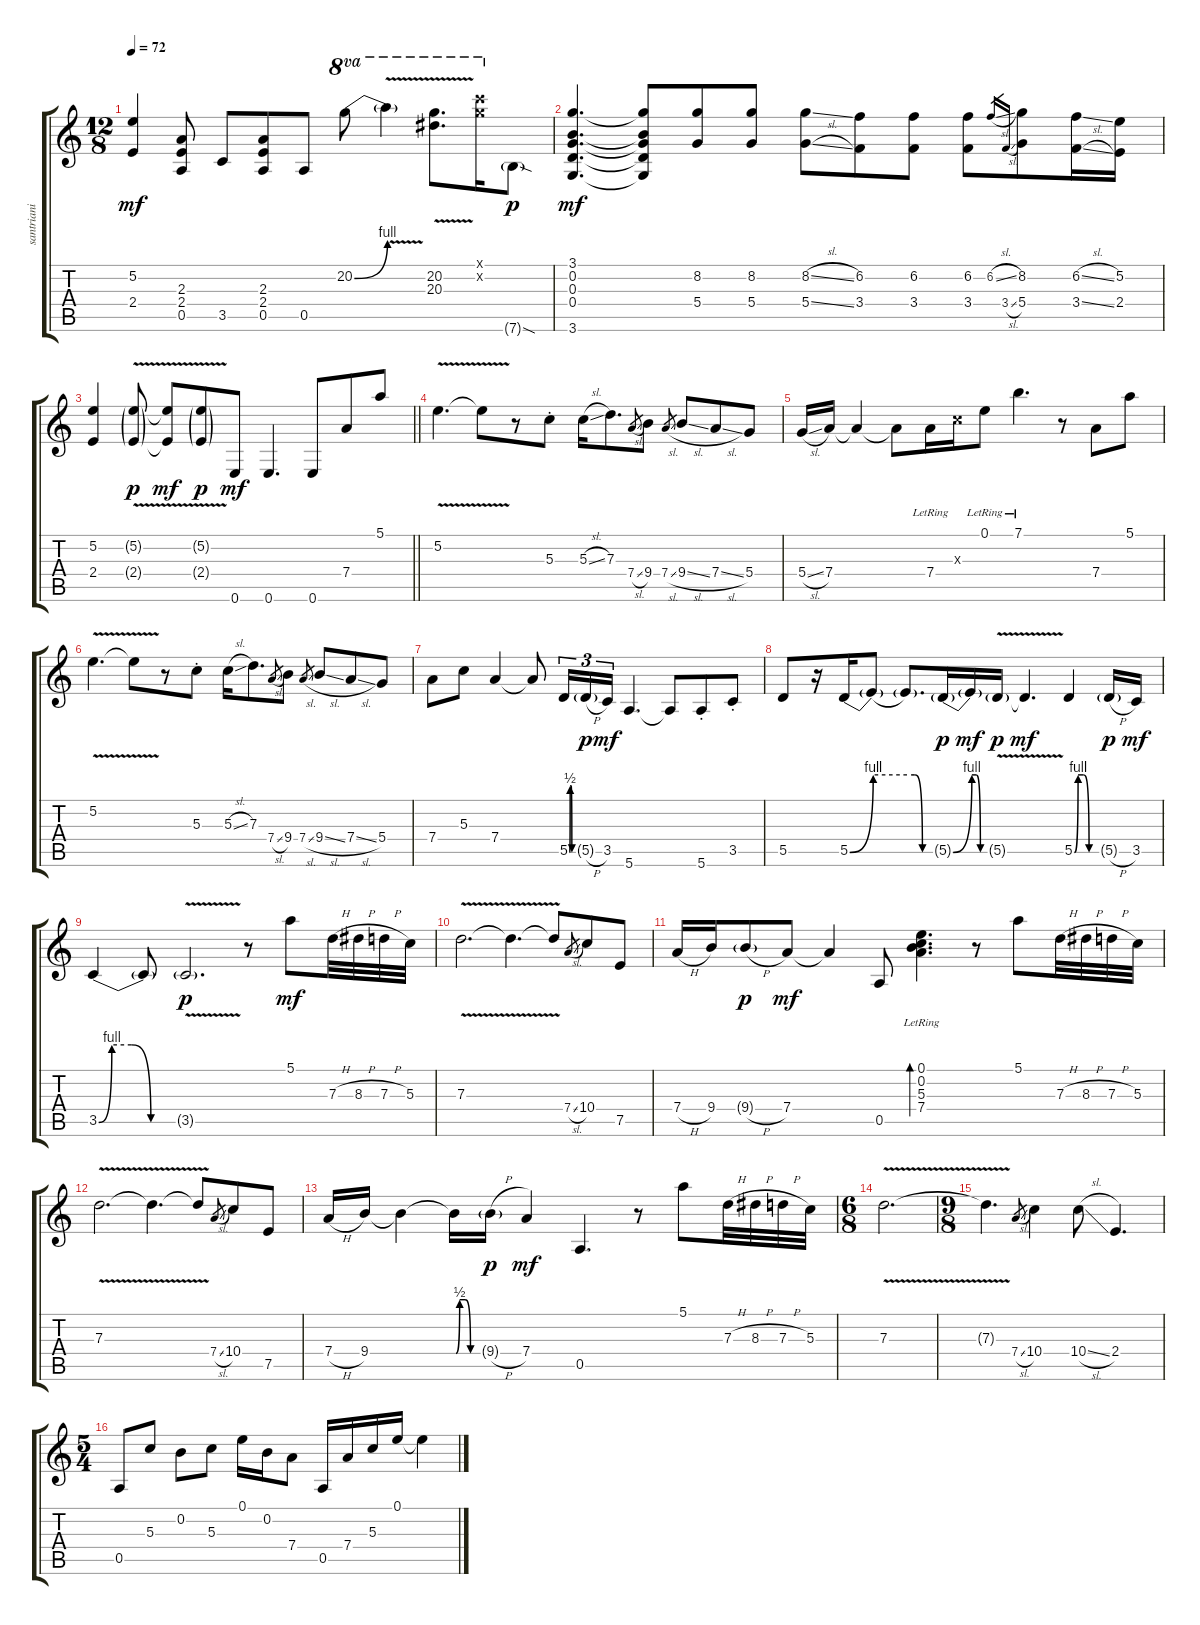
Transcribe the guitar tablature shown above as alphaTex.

\track ("santriani" "santriani") {instrument overdrivenguitar}
\staff {score tabs}
\tuning (E4 B3 G3 D3 A2 E2) {hide}
\ts (12 8)
\tempo 72
\clef g2
\ks c
(5.2 2.4).4{dy mf} (2.3 2.4 0.5).8 3.5.8 (2.3 2.4 0.5).8 0.5.8 20.2{be (bend 0 0 60 4)}.8{ot 8va} 20.2{v t}.4{ot 8va} (20.2{v} 20.3{v}).8{d ot 8va} (20.1{x} 20.2{x}).16{ot 8va} 7.6{sod g}.8{dy p} |
(3.1 0.2 0.3 0.4 3.6).4{d dy mf} (3.1{t} 0.2{t} 0.3{t} 0.4{t} 3.6{t}).8 (8.2 5.4).8 (8.2 5.4).8 (8.2{sl} 5.4{sl}).8 (6.2 3.4).8 (6.2 3.4).8 (6.2 3.4).8 6.2{sl}.16{gr} 3.4{sl}.16{gr} (8.2 5.4).8 (6.2{sl} 3.4{sl}).16 (5.2 2.4).16 |
\barLineRight lightlight
(5.2 2.4).4 (5.2{v g} 2.4{v g}).8{dy p} (5.2{v t} 2.4{v t}).8{dy mf} (5.2{v g} 2.4{v g}).8{dy p} 0.6.8{dy mf} 0.6.4{d} 0.6.8 7.4.8 5.1.8 |
5.2{v}.4{d} 5.2{v t}.8 r.8 5.3{st}.8 5.3{sl}.16 7.3.8{d} 7.4{sl}.8{gr} 9.4.8 7.4{sl}.8{gr} 9.4{sl}.8 7.4{sl}.8 5.4.8 |
5.4{sl}.16 7.4.16 7.4{t}.4 7.4{t}.8 7.4{lr}.16 5.3{x}.16 0.1{lr}.8 7.1{lr}.4{d} r.8 7.4.8 5.1.8 |
5.2{v}.4{d} 5.2{v t}.8 r.8 5.3{st}.8 5.3{sl}.16 7.3.8{d} 7.4{sl}.8{gr} 9.4.8 7.4{sl}.8{gr} 9.4{sl}.8 7.4{sl}.8 5.4.8 |
7.4.8 5.3.8 7.4.4 7.4{t}.8 5.5{be (custom 0 0 10 2 25 2 40 0 60 0)}.16{tu (3 2)} 5.5{h g}.16{tu (3 2) dy p} 3.5.16{tu (3 2) dy mf} 5.6.4{d} 5.6{t}.8 5.6{st}.8 3.5{st}.8 |
5.5.8 r.16 5.5{be (bend 0 0 60 4)}.16 5.5{be (hold 0 4 60 4) t}.8 5.5{be (custom 0 4 20 4 40 0 60 0) t}.8{d} 5.5{be (bend 0 0 60 4) g}.16{dy p} 5.5{be (custom 0 4 20 4 40 0 60 0) t}.16{dy mf} 5.5{v g}.16{dy p} 5.5{v t}.4{d dy mf} 5.5{be (custom 0 0 10 4 25 4 40 0 60 0)}.4 5.5{h g}.16{dy p} 3.5.16{dy mf} |
3.5{be (custom 0 0 10 4 25 4 40 0 60 0)}.4 3.5{t}.8 3.5{v g}.2{d dy p} r.8 5.1.8{dy mf} 7.3{h}.32 8.3{h}.32 7.3{h}.32 5.3.32 |
7.3{v}.2{d} 7.3{v t}.4{d} 7.3{t}.8 7.4{sl}.8{gr} 10.4.8 7.5.8 |
7.4{h}.16 9.4.16 9.4{h g}.8{dy p} 7.4.8{dy mf} 7.4{t}.4 0.5.8 (0.1{lr} 0.2{lr} 5.3{lr} 7.4{lr}).4{d bd 30} r.8 5.1.8 7.3{h}.32 8.3{h}.32 7.3{h}.32 5.3.32 |
7.3{v}.2{d} 7.3{v t}.4{d} 7.3{t}.8 7.4{sl}.8{gr} 10.4.8 7.5.8 |
7.4{h}.16 9.4.16 9.4{t}.4 9.4{be (custom 0 0 10 2 25 2 40 0 60 0) t}.16 9.4{h g}.16{dy p} 7.4.4{dy mf} 0.5.4{d} r.8 5.1.8 7.3{h}.32 8.3{h}.32 7.3{h}.32 5.3.32 |
\ts (6 8)
7.3{v}.2{d} |
\ts (9 8)
7.3{t}.4{d} 7.4{sl}.8{gr} 10.4.4 10.4{sl}.8 2.4.4{d} |
\ts (5 4)
0.5.8 5.3.8 0.2.8 5.3.8 0.1.16 0.2.16 7.4.8 0.5.16 7.4.16 5.3.16 0.1.16 0.1{t}.4
